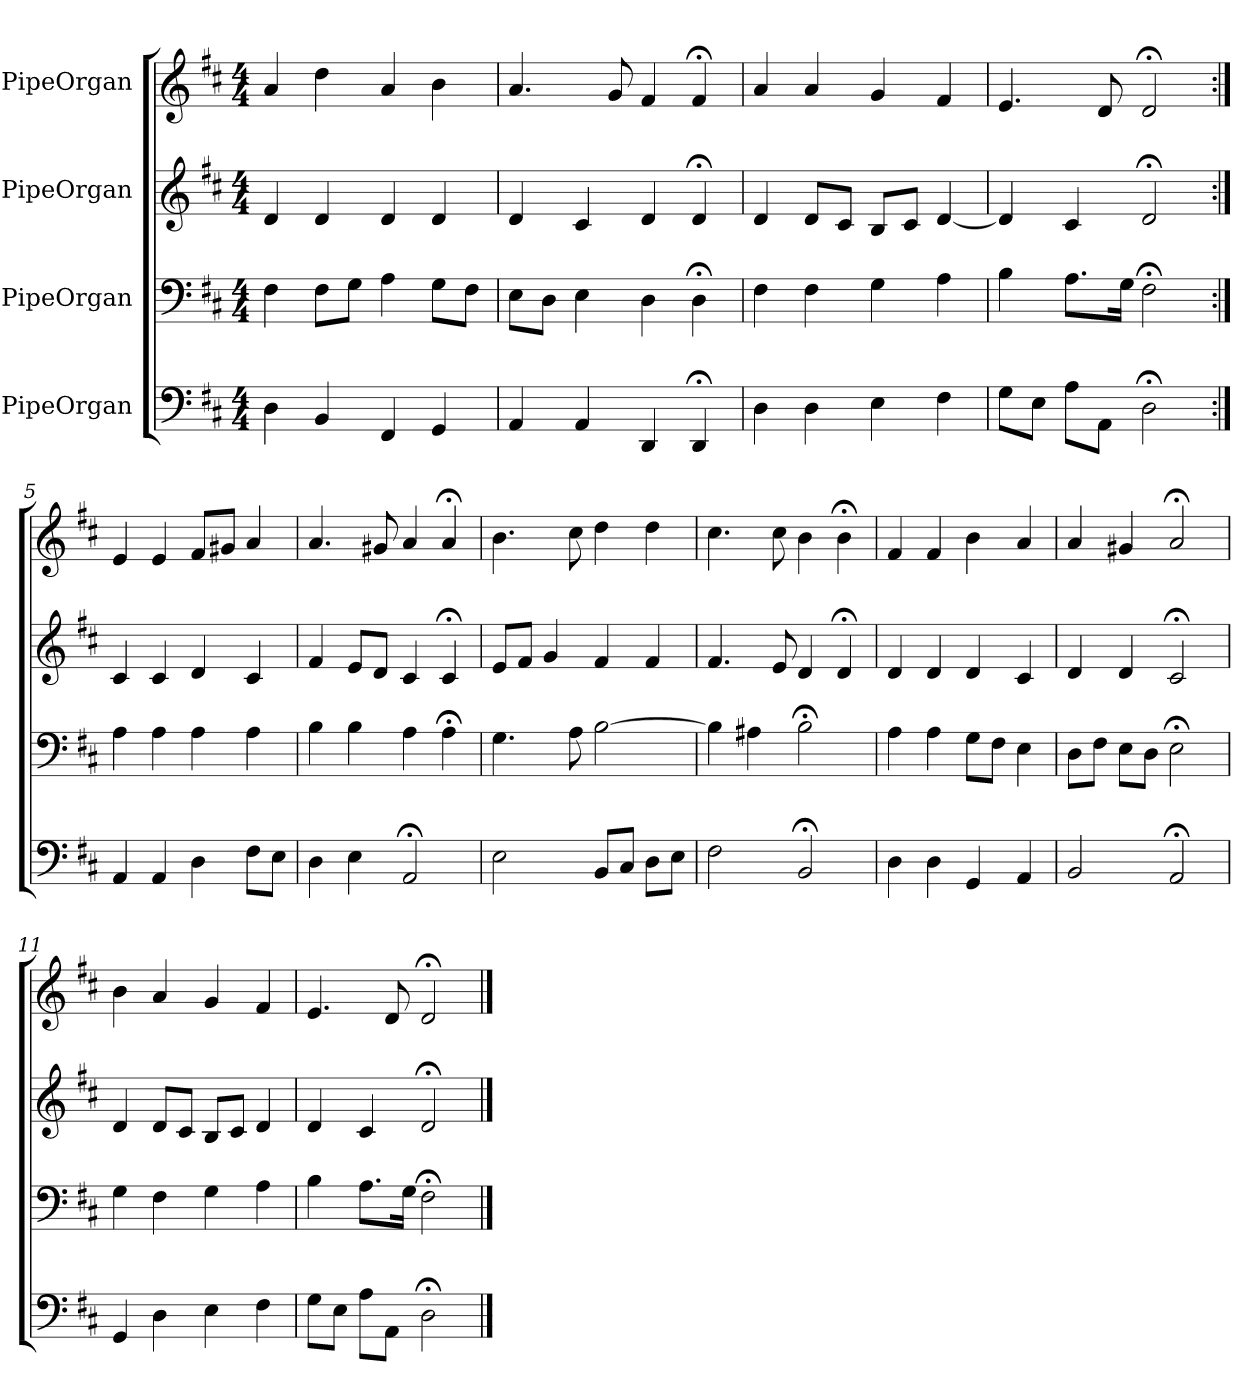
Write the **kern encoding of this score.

**kern	**kern	**kern	**kern
*part4	*part3	*part2	*part1
*staff4	*staff3	*staff2	*staff1
*I"PipeOrgan	*I"PipeOrgan	*I"PipeOrgan	*I"PipeOrgan
*k[f#c#]	*k[f#c#]	*k[f#c#]	*k[f#c#]
*D:	*D:	*D:	*D:
*M4/4	*M4/4	*M4/4	*M4/4
*MM60	*MM60	*MM60	*MM60
=1	=1	=1	=1
4D	4F#	4d	4a
4BB	8F#L	4d	4dd
.	8GJ	.	.
4FF#	4A	4d	4a
4GG	8GL	4d	4b
.	8F#J	.	.
=2	=2	=2	=2
4AA	8EL	4d	4.a
.	8DJ	.	.
4AA	4E	4c#	.
.	.	.	8g
4DD	4D	4d	4f#
4DD;<	4D;<	4d;<	4f#;<
=3	=3	=3	=3
4D	4F#	4d	4a
4D	4F#	8dL	4a
.	.	8c#J	.
4E	4G	8BL	4g
.	.	8c#J	.
4F#	4A	[4d	4f#
=4	=4	=4	=4
8GL	4B	4d]	4.e
8EJ	.	.	.
8AL	8.AL	4c#	.
8AAJ	.	.	8d
.	16GJk	.	.
2D;<	2F#;<	2d;<	2d;<
=5:|!	=5:|!	=5:|!	=5:|!
4AA	4A	4c#	4e
4AA	4A	4c#	4e
4D	4A	4d	8f#L
.	.	.	8g#XJ
8F#L	4A	4c#	4a
8EJ	.	.	.
=6	=6	=6	=6
4D	4B	4f#	4.a
4E	4B	8eL	.
.	.	8dJ	8g#X
2AA;<	4A	4c#	4a
.	4A;<	4c#;<	4a;<
=7	=7	=7	=7
2E	4.G	8eL	4.b
.	.	8f#J	.
.	.	4g	.
.	8A	.	8cc#
8BBL	[2B	4f#	4dd
8C#J	.	.	.
8DL	.	4f#	4dd
8EJ	.	.	.
=8	=8	=8	=8
2F#	4B]	4.f#	4.cc#
.	4A#X	.	.
.	.	8e	8cc#
2BB;<	2B;<	4d	4b
.	.	4d;<	4b;<
=9	=9	=9	=9
4D	4A	4d	4f#
4D	4A	4d	4f#
4GG	8GL	4d	4b
.	8F#J	.	.
4AA	4E	4c#	4a
=10	=10	=10	=10
2BB	8DL	4d	4a
.	8F#J	.	.
.	8EL	4d	4g#X
.	8DJ	.	.
2AA;<	2E;<	2c#;<	2a;<
=11	=11	=11	=11
4GG	4G	4d	4b
4D	4F#	8dL	4a
.	.	8c#J	.
4E	4G	8BL	4g
.	.	8c#J	.
4F#	4A	4d	4f#
=12	=12	=12	=12
8GL	4B	4d	4.e
8EJ	.	.	.
8AL	8.AL	4c#	.
8AAJ	.	.	8d
.	16GJk	.	.
2D;<	2F#;<	2d;<	2d;<
==	==	==	==
*-	*-	*-	*-
